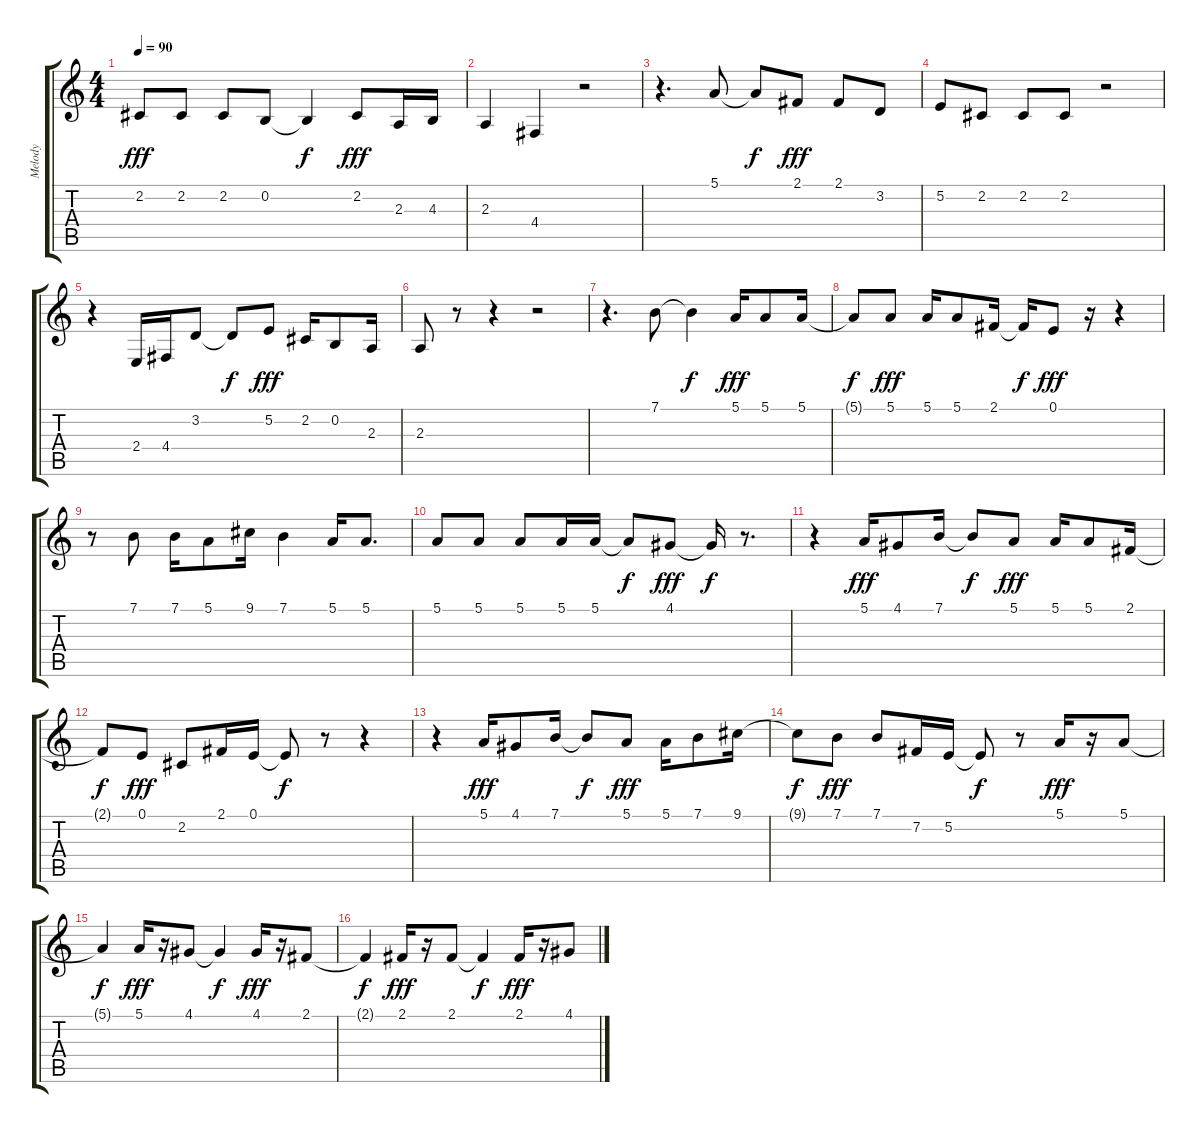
\track ("Melody" "Melody") {instrument lead6voice}
\staff {score tabs}
\tuning (E4 B3 G3 D3 A2 E2) {hide}
\ts (4 4)
\tempo 90
\clef g2
\ks c
2.2.8{dy fff} 2.2.8 2.2.8 0.2.8 0.2{t}.4{dy f} 2.2.8{dy fff} 2.3.16 4.3.16 |
2.3.4 4.4.4 r.2 |
r.4{d} 5.1.8 5.1{t}.8{dy f} 2.1.8{dy fff} 2.1.8 3.2.8 |
5.2.8 2.2.8 2.2.8 2.2.8 r.2 |
r.4 2.4.16 4.4.16 3.2.8 3.2{t}.8{dy f} 5.2.8{dy fff} 2.2.16 0.2.8 2.3.16 |
2.3.8 r.8 r.4 r.2 |
r.4{d} 7.1.8 7.1{t}.4{dy f} 5.1.16{dy fff} 5.1.8 5.1.16 |
5.1{t}.8{dy f} 5.1.8{dy fff} 5.1.16 5.1.8 2.1.16 2.1{t}.16{dy f} 0.1.8{dy fff} r.16 r.4 |
r.8 7.1.8 7.1.16 5.1.8 9.1.16 7.1.4 5.1.16 5.1.8{d} |
5.1.8 5.1.8 5.1.8 5.1.16 5.1.16 5.1{t}.8{dy f} 4.1.8{dy fff} 4.1{t}.16{dy f} r.8{d} |
r.4 5.1.16{dy fff} 4.1.8 7.1.16 7.1{t}.8{dy f} 5.1.8{dy fff} 5.1.16 5.1.8 2.1.16 |
2.1{t}.8{dy f} 0.1.8{dy fff} 2.2.8 2.1.16 0.1.16 0.1{t}.8{dy f} r.8 r.4 |
r.4 5.1.16{dy fff} 4.1.8 7.1.16 7.1{t}.8{dy f} 5.1.8{dy fff} 5.1.16 7.1.8 9.1.16 |
9.1{t}.8{dy f} 7.1.8{dy fff} 7.1.8 7.2.16 5.2.16 5.2{t}.8{dy f} r.8 5.1.16{dy fff} r.16 5.1.8 |
5.1{t}.4{dy f} 5.1.16{dy fff} r.16 4.1.8 4.1{t}.4{dy f} 4.1.16{dy fff} r.16 2.1.8 |
2.1{t}.4{dy f} 2.1.16{dy fff} r.16 2.1.8 2.1{t}.4{dy f} 2.1.16{dy fff} r.16 4.1.8
